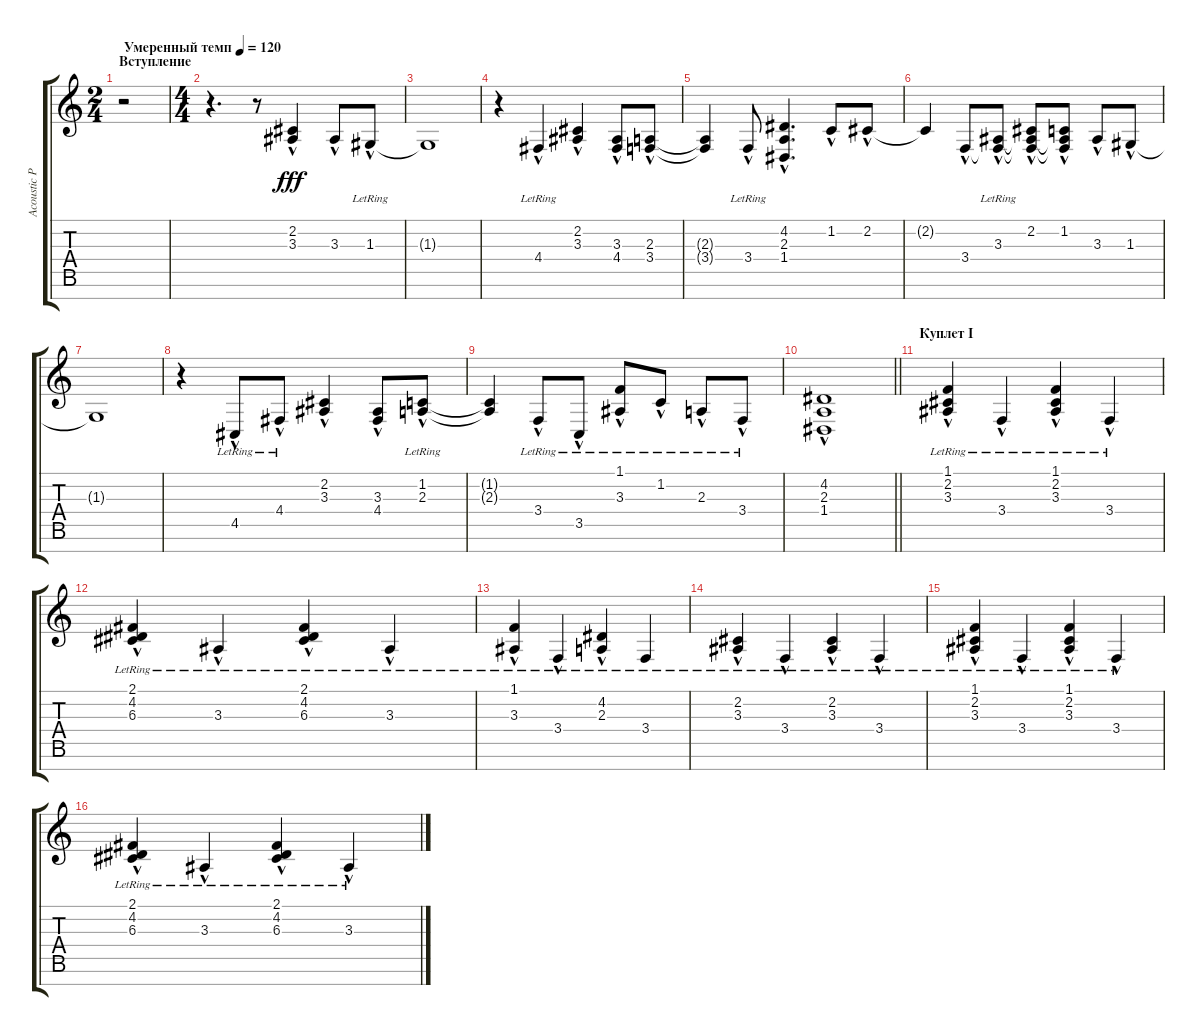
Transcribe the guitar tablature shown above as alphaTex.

\track ("Acoustic Piano (Staff 1)" "Acoustic P") {instrument brightacousticpiano}
\staff {score tabs}
\tuning (E4 B3 G3 D3 A2 E2 B1) {hide}
\ts (2 4)
\section ("" "Вступление")
\tempo (120 "Умеренный темп")
\clef g2
\ks c
r.2{dy fff instrument brightacousticpiano} |
\ts (4 4)
r.4{d} r.8 (2.2{hac} 3.3{hac}).4 3.3{hac}.8 1.3{hac lr}.8 |
1.3{t}.1 |
r.4 4.4{hac lr}.4 (2.2{hac} 3.3{hac}).4 (3.3{hac} 4.4{hac}).8 (2.3{hac} 3.4{hac}).8 |
(2.3{t} 3.4{t}).4 3.4{hac lr}.8 (4.2{hac} 2.3{hac} 1.4{hac}).4{d} 1.2{hac}.8 2.2{hac}.8 |
2.2{t}.4 3.4{hac}.8 (3.3{hac lr} 3.4{t}).8 (2.2{hac} 3.3{t} 3.4{t}).8 (1.2{hac} 3.3{t} 3.4{t}).8 3.3{hac}.8 1.3{hac}.8 |
1.3{t}.1 |
r.4 4.5{hac lr}.8 4.4{hac lr}.8 (2.2{hac} 3.3).4 (3.3{hac} 4.4).8 (1.2{hac lr} 2.3).8 |
(1.2{t} 2.3{t}).4 3.4{hac lr}.8 3.5{hac lr}.8 (1.1{hac lr} 3.3{hac lr}).8 1.2{hac lr}.8 2.3{hac lr}.8 3.4{hac lr}.8 |
\barLineRight lightlight
(4.2{hac} 2.3{hac} 1.4{hac}).1 |
\section ("" "Куплет I")
(1.1{lr} 2.2{hac lr} 3.3{hac lr}).4 3.4{hac lr}.4 (1.1{lr} 2.2{hac lr} 3.3{hac lr}).4 3.4{hac lr}.4 |
(2.1{hac lr} 4.2{hac lr} 6.3{hac lr}).4 3.3{hac lr}.4 (2.1{hac lr} 4.2{hac lr} 6.3{hac lr}).4 3.3{hac lr}.4 |
(1.1{hac lr} 3.3{hac lr}).4 3.4{hac lr}.4 (4.2{hac lr} 2.3{hac lr}).4 3.4{lr}.4 |
(2.2{hac lr} 3.3{hac lr}).4 3.4{hac lr}.4 (2.2{hac lr} 3.3{hac lr}).4 3.4{hac lr}.4 |
(1.1{lr} 2.2{hac lr} 3.3{hac lr}).4 3.4{hac lr}.4 (1.1{lr} 2.2{hac lr} 3.3{hac lr}).4 3.4{hac lr}.4 |
(2.1{hac lr} 4.2{hac lr} 6.3{hac lr}).4 3.3{hac lr}.4 (2.1{hac lr} 4.2{hac lr} 6.3{hac lr}).4 3.3{hac lr}.4
